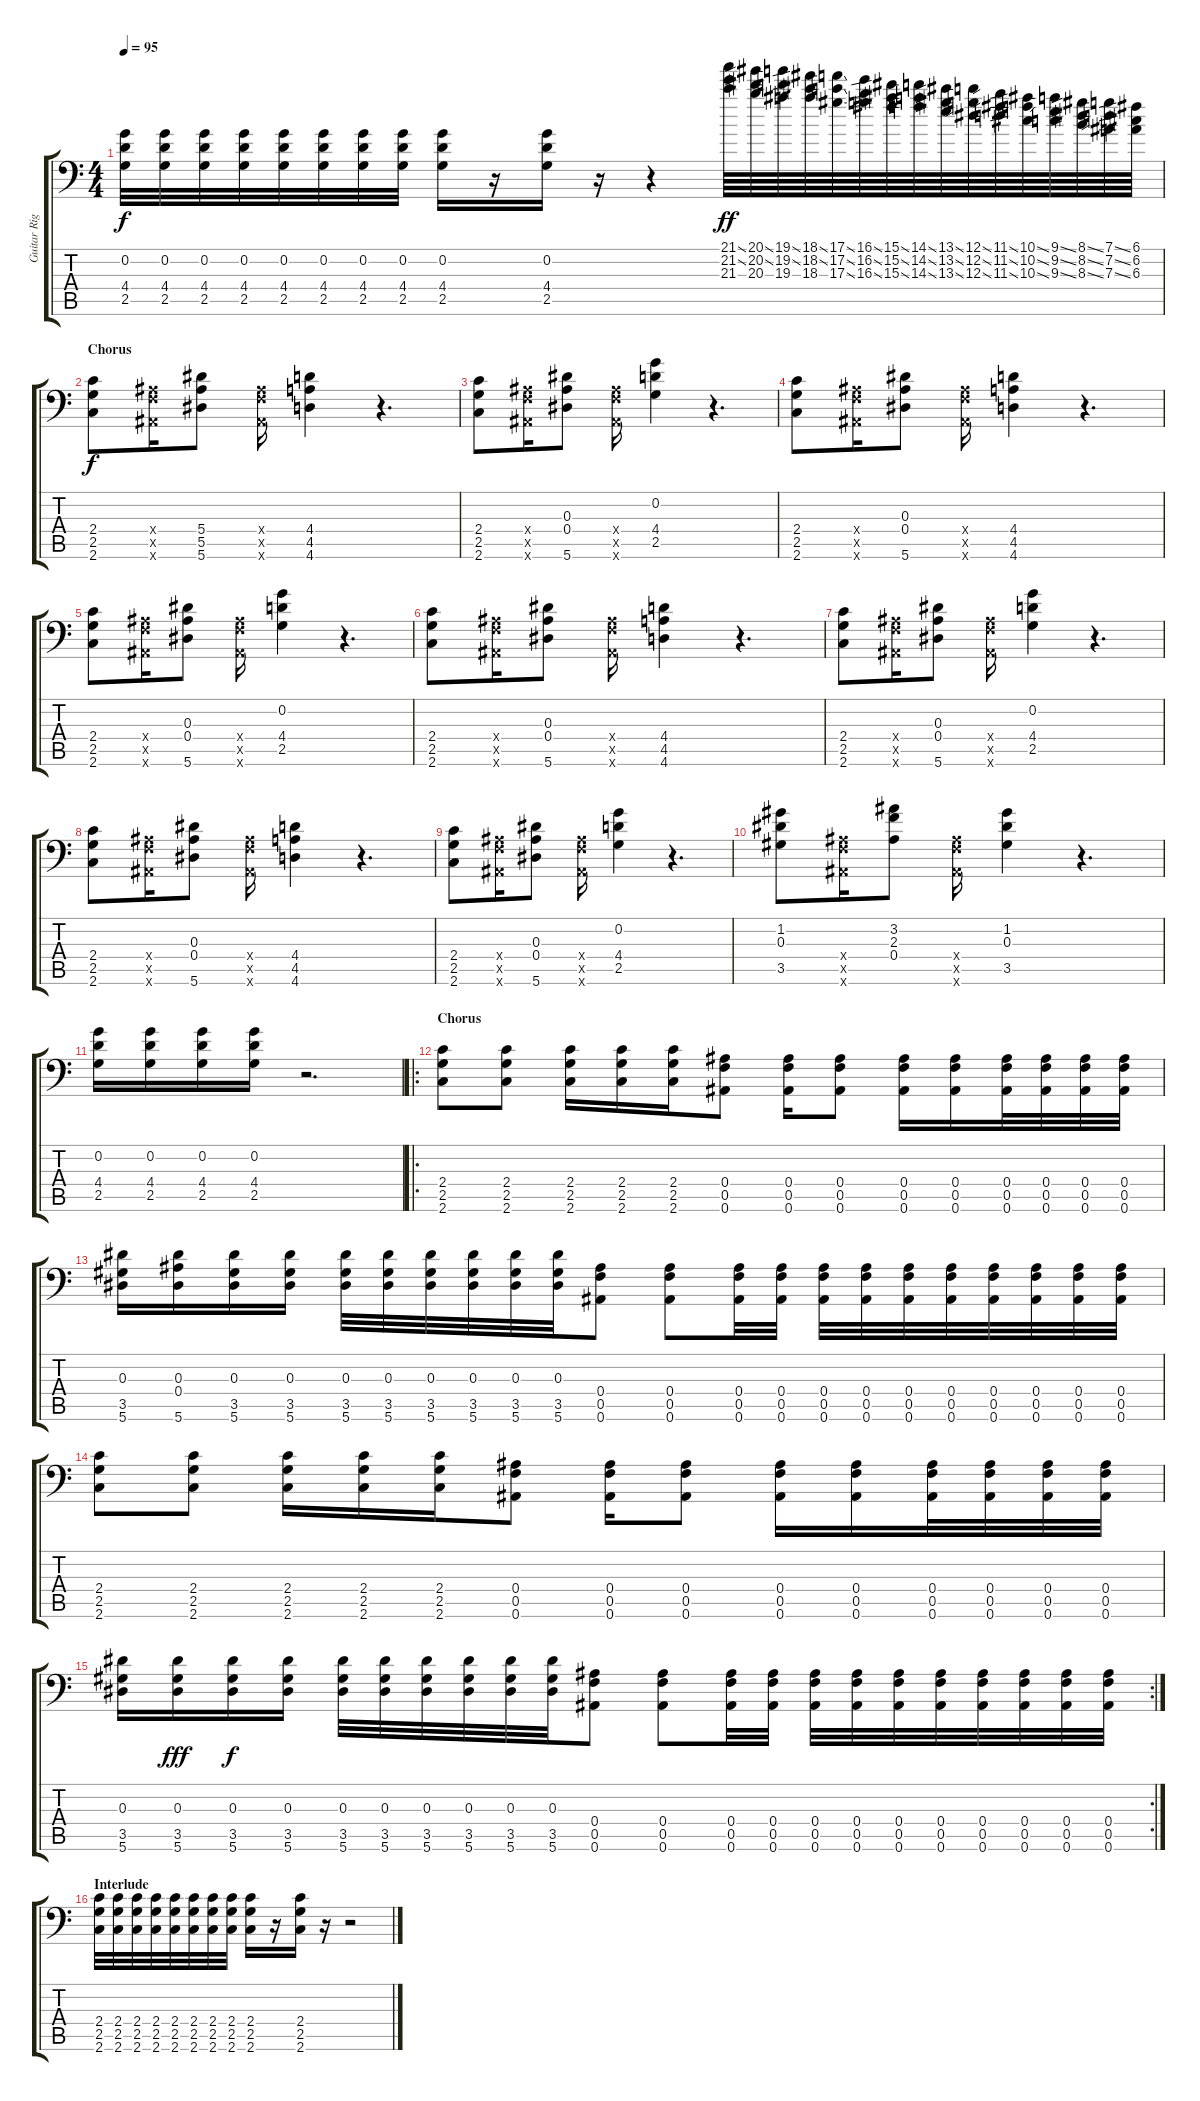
\track ("Guitar Right" "Guitar Rig") {instrument distortionguitar}
\staff {score tabs}
\tuning (C4 G3 Eb3 Bb2 F2 Bb1) {hide}
\ts (4 4)
\tempo 95
\clef f4
\ks c
(0.2 4.4 2.5).32{dy f} (0.2 4.4 2.5).32 (0.2 4.4 2.5).32 (0.2 4.4 2.5).32 (0.2 4.4 2.5).32 (0.2 4.4 2.5).32 (0.2 4.4 2.5).32 (0.2 4.4 2.5).32 (0.2 4.4 2.5).16 r.16 (0.2 4.4 2.5).16 r.16 r.4 (21.1{ss} 21.2{ss} 21.3).64{dy ff balance 16 instrument guitarfretnoise} (20.1{ss} 20.2{ss} 20.3).64{balance 15} (19.1{ss} 19.2{ss} 19.3).64{balance 14} (18.1{ss} 18.2{ss} 18.3).64{balance 13} (17.1{ss} 17.2{ss} 17.3{ss}).64{balance 12} (16.1{ss} 16.2{ss} 16.3{ss}).64{balance 11} (15.1{ss} 15.2{ss} 15.3{ss}).64{balance 10} (14.1{ss} 14.2{ss} 14.3{ss}).64{balance 9} (13.1{ss} 13.2{ss} 13.3{ss}).64{balance 7} (12.1{ss} 12.2{ss} 12.3{ss}).64{balance 6} (11.1{ss} 11.2{ss} 11.3{ss}).64{balance 5} (10.1{ss} 10.2{ss} 10.3{ss}).64{balance 4} (9.1{ss} 9.2{ss} 9.3{ss}).64{balance 3} (8.1{ss} 8.2{ss} 8.3{ss}).64{balance 2} (7.1{ss} 7.2{ss} 7.3{ss}).64{balance 1} (6.1 6.2 6.3).64{balance 0} |
\section ("" "Chorus")
(2.4 2.5 2.6).8{dy f balance 16 instrument distortionguitar} (0.4{x} 0.5{x} 0.6{x}).16 (5.4 5.5 5.6).8 (0.4{x} 0.5{x} 0.6{x}).16 (4.4 4.5 4.6).4 r.4{d} |
(2.4 2.5 2.6).8 (0.4{x} 0.5{x} 0.6{x}).16 (0.3 0.4 5.6).8 (0.4{x} 0.5{x} 0.6{x}).16 (0.2 4.4 2.5).4 r.4{d} |
(2.4 2.5 2.6).8 (0.4{x} 0.5{x} 0.6{x}).16 (0.3 0.4 5.6).8 (0.4{x} 0.5{x} 0.6{x}).16 (4.4 4.5 4.6).4 r.4{d} |
(2.4 2.5 2.6).8 (0.4{x} 0.5{x} 0.6{x}).16 (0.3 0.4 5.6).8 (0.4{x} 0.5{x} 0.6{x}).16 (0.2 4.4 2.5).4 r.4{d} |
(2.4 2.5 2.6).8 (0.4{x} 0.5{x} 0.6{x}).16 (0.3 0.4 5.6).8 (0.4{x} 0.5{x} 0.6{x}).16 (4.4 4.5 4.6).4 r.4{d} |
(2.4 2.5 2.6).8 (0.4{x} 0.5{x} 0.6{x}).16 (0.3 0.4 5.6).8 (0.4{x} 0.5{x} 0.6{x}).16 (0.2 4.4 2.5).4 r.4{d} |
(2.4 2.5 2.6).8 (0.4{x} 0.5{x} 0.6{x}).16 (0.3 0.4 5.6).8 (0.4{x} 0.5{x} 0.6{x}).16 (4.4 4.5 4.6).4 r.4{d} |
(2.4 2.5 2.6).8 (0.4{x} 0.5{x} 0.6{x}).16 (0.3 0.4 5.6).8 (0.4{x} 0.5{x} 0.6{x}).16 (0.2 4.4 2.5).4 r.4{d} |
(1.2 0.3 3.5).8 (0.4{x} 0.5{x} 0.6{x}).16 (3.2 2.3 0.4).8 (0.4{x} 0.5{x} 0.6{x}).16 (1.2 0.3 3.5).4 r.4{d} |
(0.2 4.4 2.5).16 (0.2 4.4 2.5).16 (0.2 4.4 2.5).16 (0.2 4.4 2.5).16 r.2{d} |
\ro
\section ("" "Chorus")
(2.4 2.5 2.6).8 (2.4 2.5 2.6).8 (2.4 2.5 2.6).16 (2.4 2.5 2.6).16 (2.4 2.5 2.6).16 (0.4 0.5 0.6).8 (0.4 0.5 0.6).16 (0.4 0.5 0.6).8 (0.4 0.5 0.6).16 (0.4 0.5 0.6).16 (0.4 0.5 0.6).32 (0.4 0.5 0.6).32 (0.4 0.5 0.6).32 (0.4 0.5 0.6).32 |
(0.3 3.5 5.6).16 (0.3 0.4 5.6).16 (0.3 3.5 5.6).16 (0.3 3.5 5.6).16 (0.3 3.5 5.6).32 (0.3 3.5 5.6).32 (0.3 3.5 5.6).32 (0.3 3.5 5.6).32 (0.3 3.5 5.6).32 (0.3 3.5 5.6).32 (0.4 0.5 0.6).8 (0.4 0.5 0.6).8 (0.4 0.5 0.6).32 (0.4 0.5 0.6).32 (0.4 0.5 0.6).32 (0.4 0.5 0.6).32 (0.4 0.5 0.6).32 (0.4 0.5 0.6).32 (0.4 0.5 0.6).32 (0.4 0.5 0.6).32 (0.4 0.5 0.6).32 (0.4 0.5 0.6).32 |
(2.4 2.5 2.6).8 (2.4 2.5 2.6).8 (2.4 2.5 2.6).16 (2.4 2.5 2.6).16 (2.4 2.5 2.6).16 (0.4 0.5 0.6).8 (0.4 0.5 0.6).16 (0.4 0.5 0.6).8 (0.4 0.5 0.6).16 (0.4 0.5 0.6).16 (0.4 0.5 0.6).32 (0.4 0.5 0.6).32 (0.4 0.5 0.6).32 (0.4 0.5 0.6).32 |
\rc 2
(0.3 3.5 5.6).16 (0.3 3.5 5.6).16{dy fff} (0.3 3.5 5.6).16{dy f} (0.3 3.5 5.6).16 (0.3 3.5 5.6).32 (0.3 3.5 5.6).32 (0.3 3.5 5.6).32 (0.3 3.5 5.6).32 (0.3 3.5 5.6).32 (0.3 3.5 5.6).32 (0.4 0.5 0.6).8 (0.4 0.5 0.6).8 (0.4 0.5 0.6).32 (0.4 0.5 0.6).32 (0.4 0.5 0.6).32 (0.4 0.5 0.6).32 (0.4 0.5 0.6).32 (0.4 0.5 0.6).32 (0.4 0.5 0.6).32 (0.4 0.5 0.6).32 (0.4 0.5 0.6).32 (0.4 0.5 0.6).32 |
\section ("" "Interlude")
(2.4 2.5 2.6).32 (2.4 2.5 2.6).32 (2.4 2.5 2.6).32 (2.4 2.5 2.6).32 (2.4 2.5 2.6).32 (2.4 2.5 2.6).32 (2.4 2.5 2.6).32 (2.4 2.5 2.6).32 (2.4 2.5 2.6).16 r.16 (2.4 2.5 2.6).16 r.16 r.2
